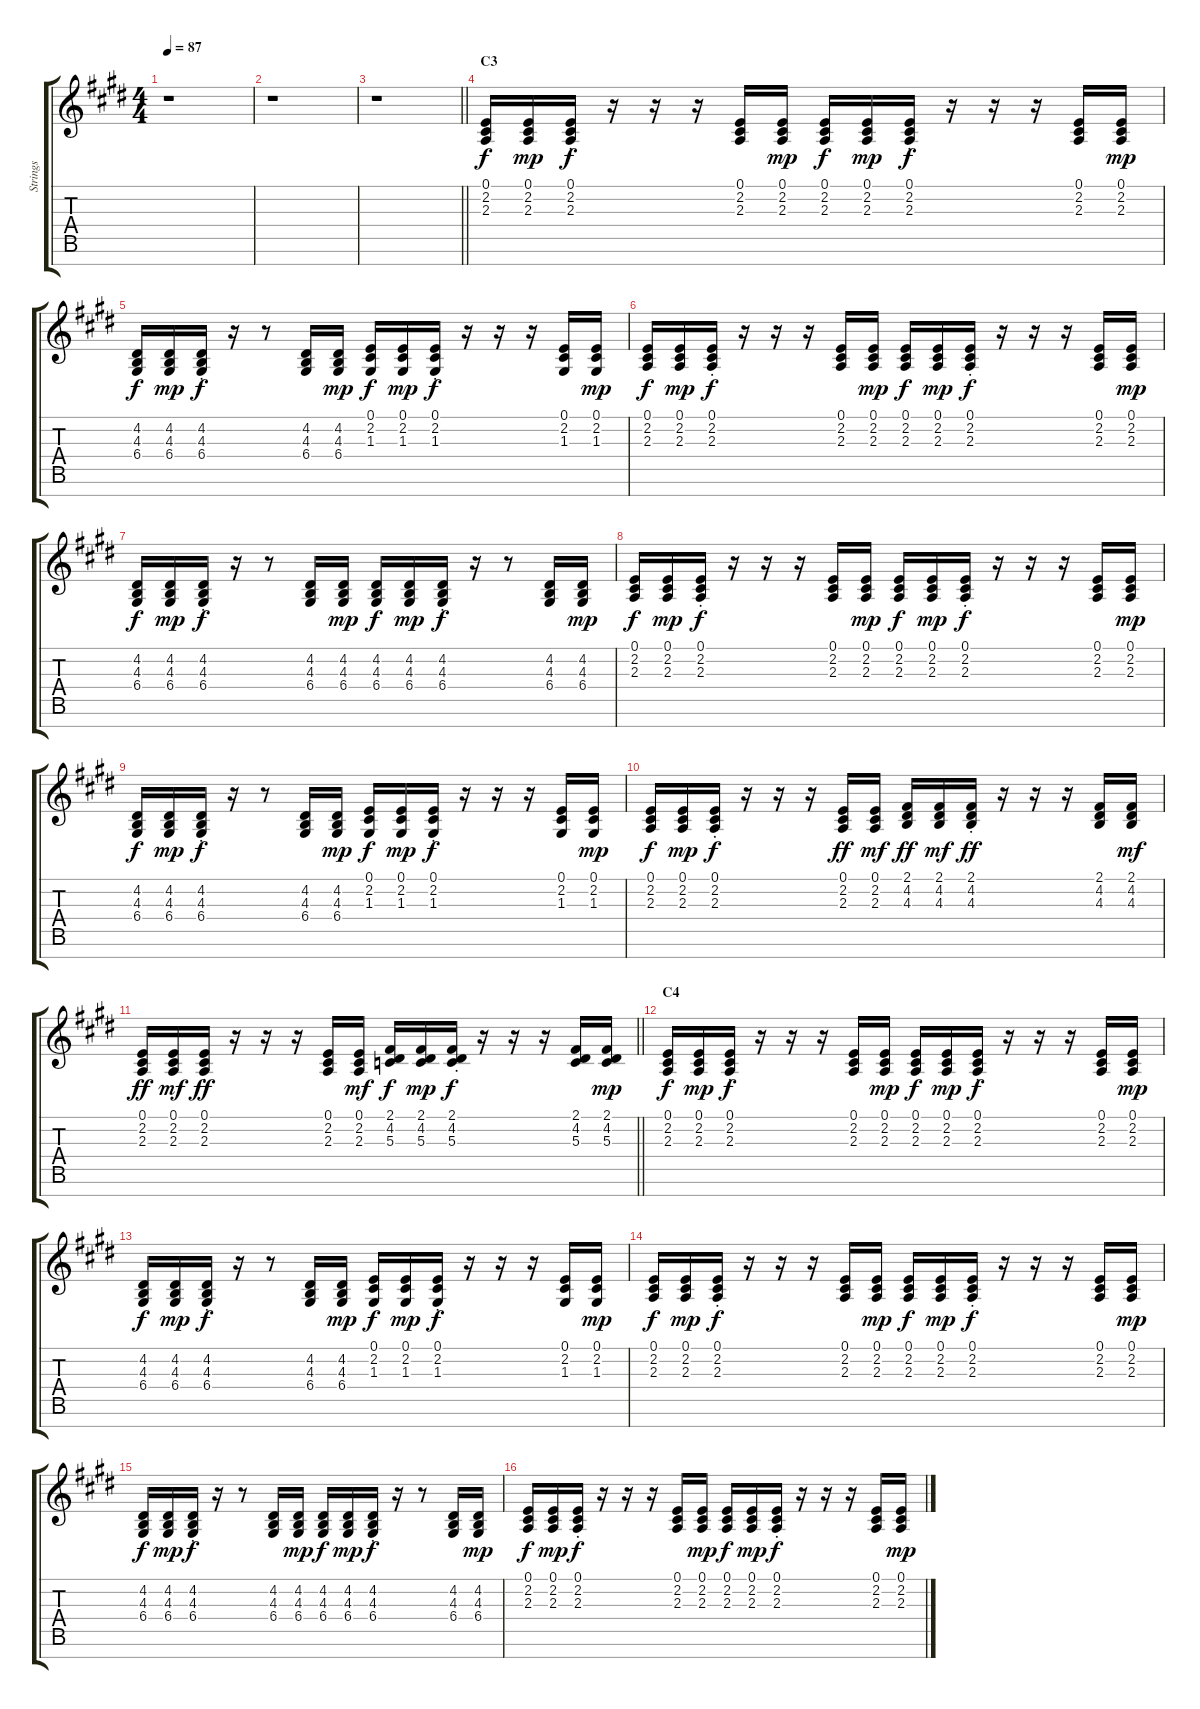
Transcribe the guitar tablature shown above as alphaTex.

\track ("Strings" "Strings") {instrument stringensemble2}
\staff {score tabs}
\tuning (E4 B3 G3 D3 A2 E2 B1) {hide}
\ts (4 4)
\tempo 87
\clef g2
\ks e
r.1{dy f} |
r.1 |
\barLineRight lightlight
r.1 |
\section ("" "C3")
(0.1 2.2 2.3).16{volume 12 instrument stringensemble1} (0.1 2.2 2.3).16{dy mp} (0.1{st} 2.2{st} 2.3{st}).16{dy f} r.16 r.16 r.16 (0.1 2.2 2.3).16 (0.1 2.2 2.3).16{dy mp} (0.1 2.2 2.3).16{dy f} (0.1 2.2 2.3).16{dy mp} (0.1{st} 2.2{st} 2.3{st}).16{dy f} r.16 r.16 r.16 (0.1 2.2 2.3).16 (0.1 2.2 2.3).16{dy mp} |
(4.2 4.3 6.4).16{dy f} (4.2 4.3 6.4).16{dy mp} (4.2{st} 4.3{st} 6.4{st}).16{dy f} r.16 r.8 (4.2 4.3 6.4).16 (4.2 4.3 6.4).16{dy mp} (0.1 2.2 1.3).16{dy f} (0.1 2.2 1.3).16{dy mp} (0.1{st} 2.2{st} 1.3{st}).16{dy f} r.16 r.16 r.16 (0.1 2.2 1.3).16 (0.1 2.2 1.3).16{dy mp} |
(0.1 2.2 2.3).16{dy f} (0.1 2.2 2.3).16{dy mp} (0.1{st} 2.2{st} 2.3{st}).16{dy f} r.16 r.16 r.16 (0.1 2.2 2.3).16 (0.1 2.2 2.3).16{dy mp} (0.1 2.2 2.3).16{dy f} (0.1 2.2 2.3).16{dy mp} (0.1{st} 2.2{st} 2.3{st}).16{dy f} r.16 r.16 r.16 (0.1 2.2 2.3).16 (0.1 2.2 2.3).16{dy mp} |
(4.2 4.3 6.4).16{dy f} (4.2 4.3 6.4).16{dy mp} (4.2{st} 4.3{st} 6.4{st}).16{dy f} r.16 r.8 (4.2 4.3 6.4).16 (4.2 4.3 6.4).16{dy mp} (4.2 4.3 6.4).16{dy f} (4.2 4.3 6.4).16{dy mp} (4.2{st} 4.3{st} 6.4{st}).16{dy f} r.16 r.8 (4.2 4.3 6.4).16 (4.2 4.3 6.4).16{dy mp} |
(0.1 2.2 2.3).16{dy f} (0.1 2.2 2.3).16{dy mp} (0.1{st} 2.2{st} 2.3{st}).16{dy f} r.16 r.16 r.16 (0.1 2.2 2.3).16 (0.1 2.2 2.3).16{dy mp} (0.1 2.2 2.3).16{dy f} (0.1 2.2 2.3).16{dy mp} (0.1{st} 2.2{st} 2.3{st}).16{dy f} r.16 r.16 r.16 (0.1 2.2 2.3).16 (0.1 2.2 2.3).16{dy mp} |
(4.2 4.3 6.4).16{dy f} (4.2 4.3 6.4).16{dy mp} (4.2{st} 4.3{st} 6.4{st}).16{dy f} r.16 r.8 (4.2 4.3 6.4).16 (4.2 4.3 6.4).16{dy mp} (0.1 2.2 1.3).16{dy f} (0.1 2.2 1.3).16{dy mp} (0.1{st} 2.2{st} 1.3{st}).16{dy f} r.16 r.16 r.16 (0.1 2.2 1.3).16 (0.1 2.2 1.3).16{dy mp} |
(0.1 2.2 2.3).16{dy f} (0.1 2.2 2.3).16{dy mp} (0.1{st} 2.2{st} 2.3{st}).16{dy f} r.16 r.16 r.16 (0.1 2.2 2.3).16{dy ff} (0.1 2.2 2.3).16{dy mf} (2.1 4.2 4.3).16{dy ff} (2.1 4.2 4.3).16{dy mf} (2.1{st} 4.2{st} 4.3{st}).16{dy ff} r.16 r.16 r.16 (2.1 4.2 4.3).16 (2.1 4.2 4.3).16{dy mf} |
\barLineRight lightlight
(0.1 2.2 2.3).16{dy ff} (0.1 2.2 2.3).16{dy mf} (0.1{st} 2.2{st} 2.3{st}).16{dy ff} r.16 r.16 r.16 (0.1 2.2 2.3).16 (0.1 2.2 2.3).16{dy mf} (2.1 4.2 5.3).16{dy f} (2.1 4.2 5.3).16{dy mp} (2.1{st} 4.2{st} 5.3{st}).16{dy f} r.16 r.16 r.16 (2.1 4.2 5.3).16 (2.1 4.2 5.3).16{dy mp} |
\section ("" "C4")
(0.1 2.2 2.3).16{dy f} (0.1 2.2 2.3).16{dy mp} (0.1{st} 2.2{st} 2.3{st}).16{dy f} r.16 r.16 r.16 (0.1 2.2 2.3).16 (0.1 2.2 2.3).16{dy mp} (0.1 2.2 2.3).16{dy f} (0.1 2.2 2.3).16{dy mp} (0.1{st} 2.2{st} 2.3{st}).16{dy f} r.16 r.16 r.16 (0.1 2.2 2.3).16 (0.1 2.2 2.3).16{dy mp} |
(4.2 4.3 6.4).16{dy f} (4.2 4.3 6.4).16{dy mp} (4.2{st} 4.3{st} 6.4{st}).16{dy f} r.16 r.8 (4.2 4.3 6.4).16 (4.2 4.3 6.4).16{dy mp} (0.1 2.2 1.3).16{dy f} (0.1 2.2 1.3).16{dy mp} (0.1{st} 2.2{st} 1.3{st}).16{dy f} r.16 r.16 r.16 (0.1 2.2 1.3).16 (0.1 2.2 1.3).16{dy mp} |
(0.1 2.2 2.3).16{dy f} (0.1 2.2 2.3).16{dy mp} (0.1{st} 2.2{st} 2.3{st}).16{dy f} r.16 r.16 r.16 (0.1 2.2 2.3).16 (0.1 2.2 2.3).16{dy mp} (0.1 2.2 2.3).16{dy f} (0.1 2.2 2.3).16{dy mp} (0.1{st} 2.2{st} 2.3{st}).16{dy f} r.16 r.16 r.16 (0.1 2.2 2.3).16 (0.1 2.2 2.3).16{dy mp} |
(4.2 4.3 6.4).16{dy f} (4.2 4.3 6.4).16{dy mp} (4.2{st} 4.3{st} 6.4{st}).16{dy f} r.16 r.8 (4.2 4.3 6.4).16 (4.2 4.3 6.4).16{dy mp} (4.2 4.3 6.4).16{dy f} (4.2 4.3 6.4).16{dy mp} (4.2{st} 4.3{st} 6.4{st}).16{dy f} r.16 r.8 (4.2 4.3 6.4).16 (4.2 4.3 6.4).16{dy mp} |
(0.1 2.2 2.3).16{dy f} (0.1 2.2 2.3).16{dy mp} (0.1{st} 2.2{st} 2.3{st}).16{dy f} r.16 r.16 r.16 (0.1 2.2 2.3).16 (0.1 2.2 2.3).16{dy mp} (0.1 2.2 2.3).16{dy f} (0.1 2.2 2.3).16{dy mp} (0.1{st} 2.2{st} 2.3{st}).16{dy f} r.16 r.16 r.16 (0.1 2.2 2.3).16 (0.1 2.2 2.3).16{dy mp}
